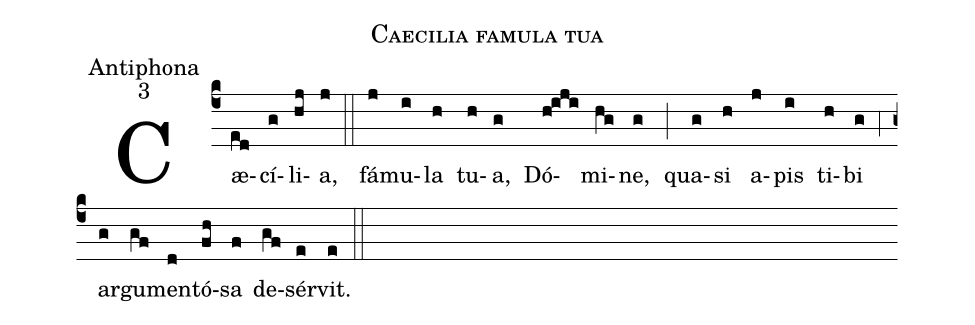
name:Caecilia famula tua;
office-part:Antiphona;
mode:3;
%%
(c4) Cæ(ed)cí(g)li(hj)a,(j) (::) fá(j)mu(i)la(h) tu(h)a,(g) Dó(h!iji)mi(hg)ne,(g) (;) qua(g)si(h) a(j)pis(i) ti(h)bi(g) (;4) ar(g)gu(gf)men(d)tó(fh)sa(f) de(gf)sér(e)vit.(e) (::)
